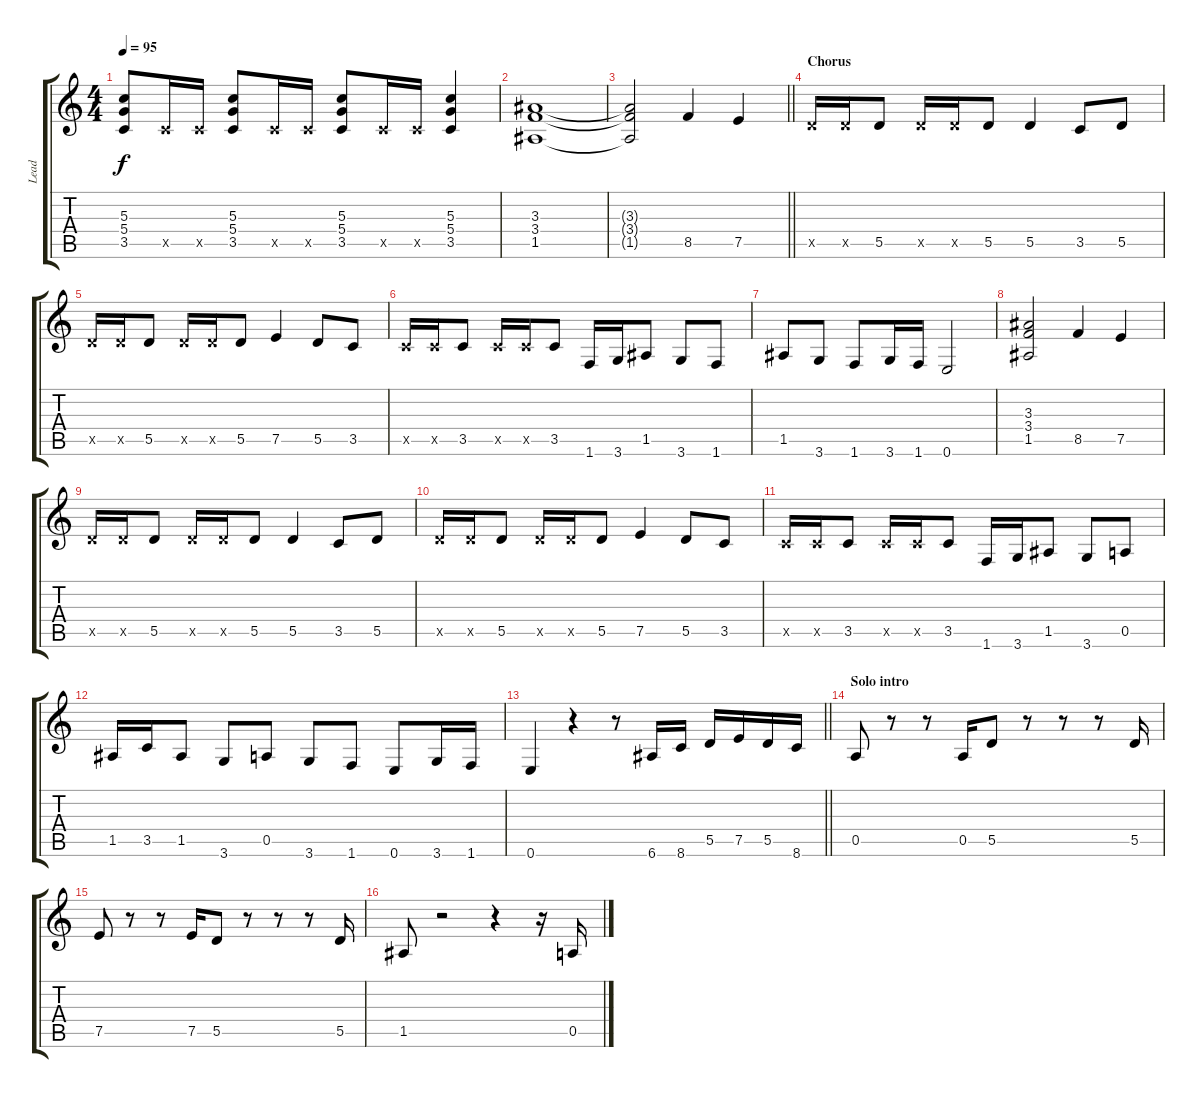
\track ("Lead" "Lead") {instrument distortionguitar}
\staff {score tabs}
\tuning (E4 B3 G3 D3 A2 E2) {hide}
\ts (4 4)
\tempo 95
\clef g2
\ks c
(5.3 5.4 3.5).8{dy f} 3.5{x}.16 3.5{x}.16 (5.3 5.4 3.5).8 3.5{x}.16 3.5{x}.16 (5.3 5.4 3.5).8 3.5{x}.16 3.5{x}.16 (5.3 5.4 3.5).4 |
(3.3 3.4 1.5).1 |
\barLineRight lightlight
(3.3{t} 3.4{t} 1.5{t}).2 8.5.4 7.5.4 |
\section ("" "Chorus")
5.5{x}.16 5.5{x}.16 5.5.8 5.5{x}.16 5.5{x}.16 5.5.8 5.5.4 3.5.8 5.5.8 |
5.5{x}.16 5.5{x}.16 5.5.8 5.5{x}.16 5.5{x}.16 5.5.8 7.5.4 5.5.8 3.5.8 |
3.5{x}.16 3.5{x}.16 3.5.8 3.5{x}.16 3.5{x}.16 3.5.8 1.6.16 3.6.16 1.5.8 3.6.8 1.6.8 |
1.5.8 3.6.8 1.6.8 3.6.16 1.6.16 0.6.2 |
(3.3 3.4 1.5).2 8.5.4 7.5.4 |
5.5{x}.16 5.5{x}.16 5.5.8 5.5{x}.16 5.5{x}.16 5.5.8 5.5.4 3.5.8 5.5.8 |
5.5{x}.16 5.5{x}.16 5.5.8 5.5{x}.16 5.5{x}.16 5.5.8 7.5.4 5.5.8 3.5.8 |
3.5{x}.16 3.5{x}.16 3.5.8 3.5{x}.16 3.5{x}.16 3.5.8 1.6.16 3.6.16 1.5.8 3.6.8 0.5.8 |
1.5.16 3.5.16 1.5.8 3.6.8 0.5.8 3.6.8 1.6.8 0.6.8 3.6.16 1.6.16 |
\barLineRight lightlight
0.6.4 r.4 r.8 6.6.16 8.6.16 5.5.16 7.5.16 5.5.16 8.6.16 |
\section ("" "Solo intro")
0.5.8 r.8 r.8 0.5.16 5.5.8 r.8 r.8 r.8 5.5.16 |
7.5.8 r.8 r.8 7.5.16 5.5.8 r.8 r.8 r.8 5.5.16 |
1.5.8 r.2 r.4 r.16 0.5.16
